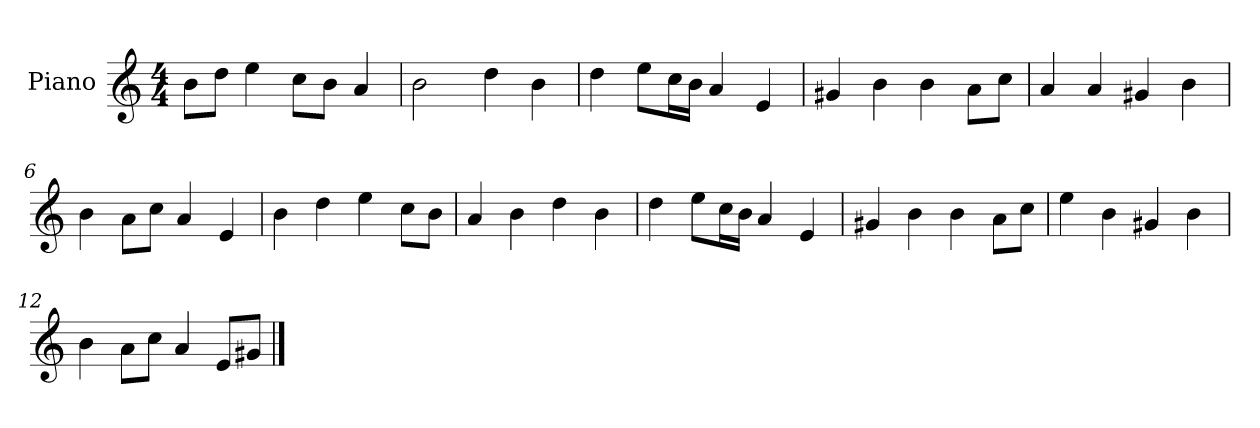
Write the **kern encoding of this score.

**kern
*part1
*staff1
*I"Piano
*I'P-no
*clefG2
*k[]
*M4/4
*MM90
=1
8b\L
8dd\J
4ee\
8cc\L
8b\J
4a/
=2
2b\
4dd\
4b\
=3
4dd\
8ee\L
16cc\L
16b\JJ
4a/
4e/
=4
4g#X/
4b\
4b\
8a\L
8cc\J
=5
4a/
4a/
4g#X/
4b\
=6
4b\
8a\L
8cc\J
4a/
4e/
=7
4b\
4dd\
4ee\
8cc\L
8b\J
!!LO:LB:g=z
=8
4a/
4b\
4dd\
4b\
=9
4dd\
8ee\L
16cc\L
16b\JJ
4a/
4e/
=10
4g#X/
4b\
4b\
8a\L
8cc\J
=11
4ee\
4b\
4g#X/
4b\
=12
4b\
8a\L
8cc\J
4a/
8e/L
8g#X/J
==
*-
